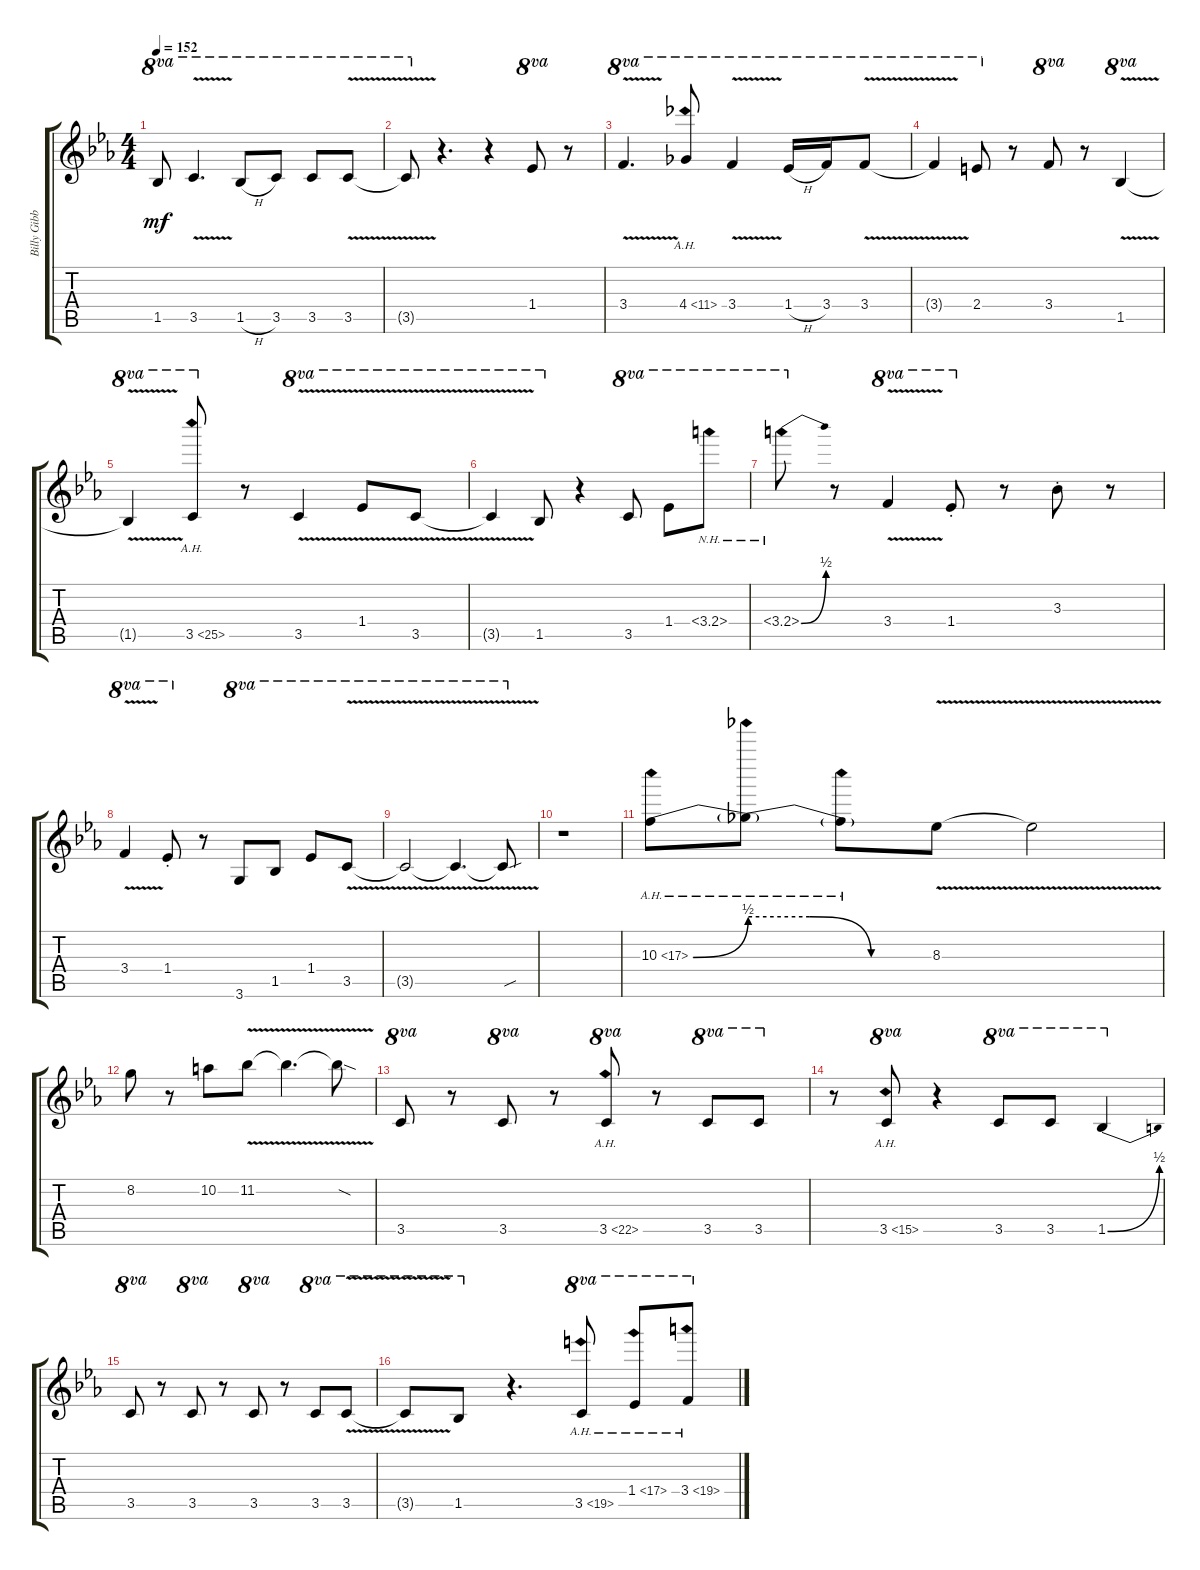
\track ("Billy Gibbons -Overdriven Gtr." "Billy Gibb") {instrument overdrivenguitar}
\staff {score tabs}
\tuning (E4 B3 G3 D4 A3 E3) {hide}
\ts (4 4)
\tempo 152
\clef g2
\ks eb
1.5.8{ot 8va dy mf} 3.5{v}.4{d ot 8va} 1.5{h}.8{ot 8va} 3.5.8{ot 8va} 3.5.8{ot 8va} 3.5{v}.8{ot 8va} |
3.5{v t}.8{ot 8va} r.4{d} r.4 1.4.8{ot 8va} r.8 |
3.4{v}.4{d ot 8va} 4.4{ah 7}.8{ot 8va} 3.4{v}.4{ot 8va} 1.4{h}.16{ot 8va} 3.4.16{ot 8va} 3.4{v}.8{ot 8va} |
3.4{v t}.4{ot 8va} 2.4.8{ot 8va} r.8 3.4.8{ot 8va} r.8 1.5{v}.4{ot 8va} |
1.5{v t}.4{ot 8va} 3.5{ah 22}.8{ot 8va} r.8 3.5{v}.4{ot 8va} 1.4{v}.8{ot 8va} 3.5{v}.8{ot 8va} |
3.5{v t}.4{ot 8va} 1.5.8{ot 8va} r.4 3.5.8{ot 8va} 1.4.8{ot 8va} 3.4{nh}.8{ot 8va} |
3.4{be (bend 0 0 60 2) nh}.8{ot 8va} r.8 3.4{v}.4{ot 8va} 1.4{st}.8{ot 8va} r.8 3.3{st}.8 r.8 |
3.4{v}.4{ot 8va} 1.4{st}.8{ot 8va} r.8 3.6.8{ot 8va} 1.5.8{ot 8va} 1.4.8{ot 8va} 3.5{v}.8{ot 8va} |
3.5{v t}.2{ot 8va} 3.5{v t}.4{d ot 8va} 3.5{sou t}.8{ot 8va} |
r.1 |
10.3{be (bend 0 0 60 2) ah 7}.8 10.3{be (custom 0 2 20 2 40 0 60 0) ah 8 t}.8 10.3{ah 7 t}.8 8.3{v}.8 8.3{v t}.2 |
8.2.8 r.8 10.2.8 11.2{v}.8 11.2{v t}.4{d} 11.2{sod t}.8 |
3.5.8{ot 8va} r.8 3.5.8{ot 8va} r.8 3.5{ah 19}.8{ot 8va} r.8 3.5.8{ot 8va} 3.5.8{ot 8va} |
r.8 3.5{ah 12}.8{ot 8va} r.4 3.5.8{ot 8va} 3.5.8{ot 8va} 1.5{be (bend 0 0 60 2)}.4{ot 8va} |
3.5.8{ot 8va} r.8 3.5.8{ot 8va} r.8 3.5.8{ot 8va} r.8 3.5.8{ot 8va} 3.5{v}.8{ot 8va} |
3.5{v t}.8{ot 8va} 1.5.8{ot 8va} r.4{d} 3.5{ah 16}.8{ot 8va} 1.4{ah 16}.8{ot 8va} 3.4{ah 16}.8{ot 8va}
